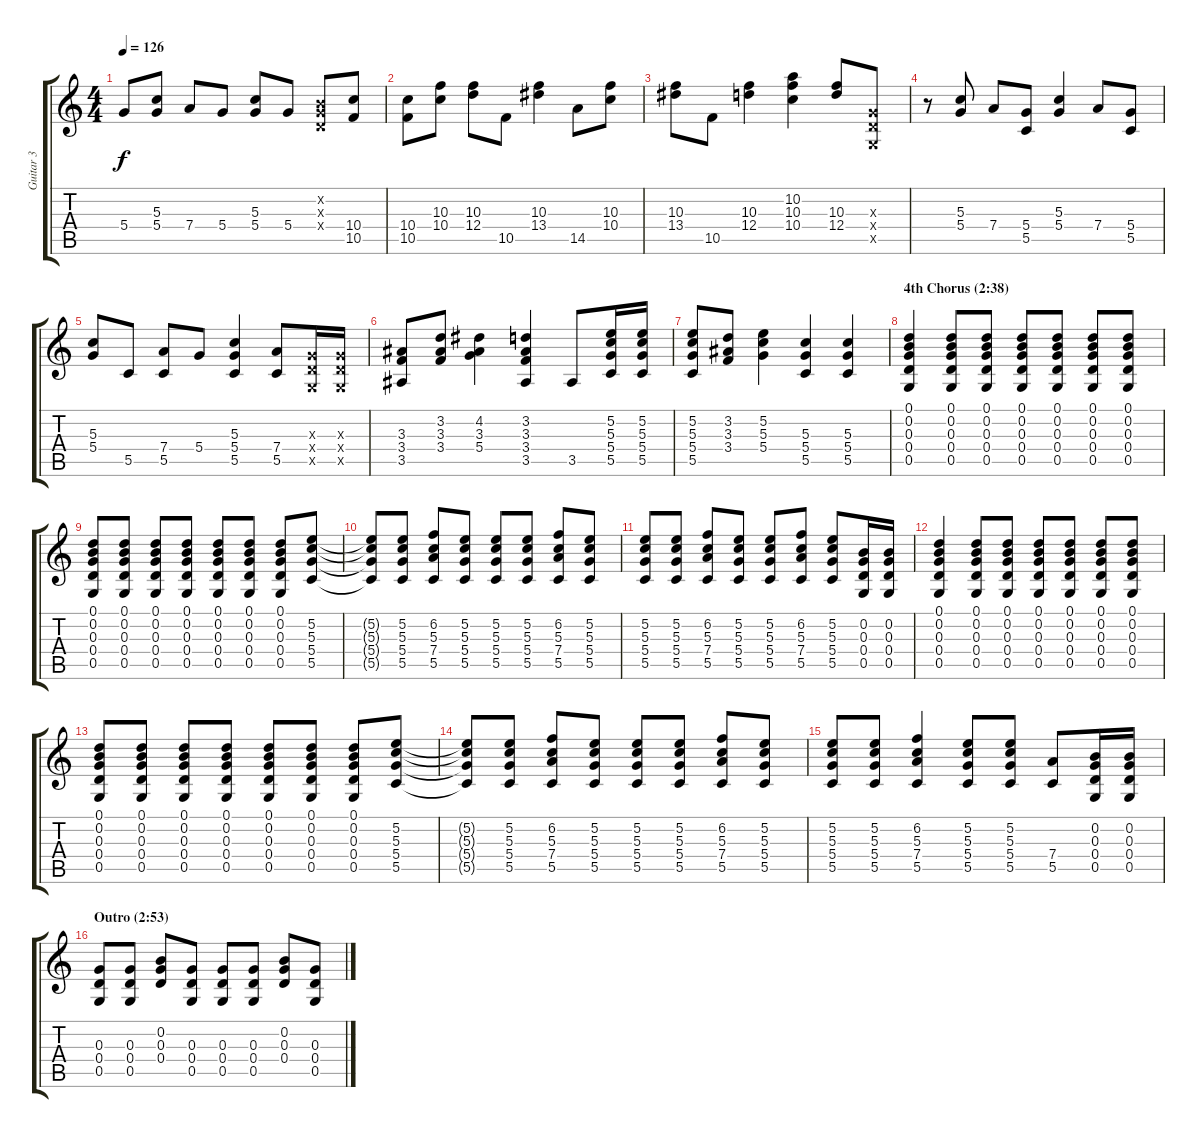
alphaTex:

\track ("Guitar 3" "Guitar 3") {instrument acousticguitarsteel}
\staff {score tabs}
\tuning (D4 B3 G3 D3 G2 D2) {hide}
\ts (4 4)
\tempo 126
\clef g2
\ks c
5.4.8{dy f} (5.3 5.4).8 7.4.8 5.4.8 (5.3 5.4).8 5.4.8 (0.2{x} 0.3{x} 0.4{x}).8 (10.4 10.5).8 |
(10.4 10.5).8 (10.3 10.4).8 (10.3 12.4).8 10.5.8 (10.3 13.4).4 14.5.8 (10.3 10.4).8 |
(10.3 13.4).8 10.5.8 (10.3 12.4).4 (10.2 10.3 10.4).4 (10.3 12.4).8 (0.3{x} 0.4{x} 0.5{x}).8 |
r.8 (5.3 5.4).8 7.4.8 (5.4 5.5).8 (5.3 5.4).4 7.4.8 (5.4 5.5).8 |
(5.3 5.4).8 5.5.8 (7.4 5.5).8 5.4.8 (5.3 5.4 5.5).4 (7.4 5.5).8 (0.3{x} 0.4{x} 0.5{x}).16 (0.3{x} 0.4{x} 0.5{x}).16 |
(3.3 3.4 3.5).8 (3.2 3.3 3.4).8 (4.2 3.3 5.4).4 (3.2 3.3 3.4 3.5).4 3.5.8 (5.2 5.3 5.4 5.5).16 (5.2 5.3 5.4 5.5).16 |
(5.2 5.3 5.4 5.5).8 (3.2 3.3 3.4).8 (5.2 5.3 5.4).4 (5.3 5.4 5.5).4 (5.3 5.4 5.5).4 |
\section ("" "4th Chorus (2:38)")
(0.1 0.2 0.3 0.4 0.5).4 (0.1 0.2 0.3 0.4 0.5).8 (0.1 0.2 0.3 0.4 0.5).8 (0.1 0.2 0.3 0.4 0.5).8 (0.1 0.2 0.3 0.4 0.5).8 (0.1 0.2 0.3 0.4 0.5).8 (0.1 0.2 0.3 0.4 0.5).8 |
(0.1 0.2 0.3 0.4 0.5).8 (0.1 0.2 0.3 0.4 0.5).8 (0.1 0.2 0.3 0.4 0.5).8 (0.1 0.2 0.3 0.4 0.5).8 (0.1 0.2 0.3 0.4 0.5).8 (0.1 0.2 0.3 0.4 0.5).8 (0.1 0.2 0.3 0.4 0.5).8 (5.2 5.3 5.4 5.5).8 |
(5.2{t} 5.3{t} 5.4{t} 5.5{t}).8 (5.2 5.3 5.4 5.5).8 (6.2 5.3 7.4 5.5).8 (5.2 5.3 5.4 5.5).8 (5.2 5.3 5.4 5.5).8 (5.2 5.3 5.4 5.5).8 (6.2 5.3 7.4 5.5).8 (5.2 5.3 5.4 5.5).8 |
(5.2 5.3 5.4 5.5).8 (5.2 5.3 5.4 5.5).8 (6.2 5.3 7.4 5.5).8 (5.2 5.3 5.4 5.5).8 (5.2 5.3 5.4 5.5).8 (6.2 5.3 7.4 5.5).8 (5.2 5.3 5.4 5.5).8 (0.2 0.3 0.4 0.5).16 (0.2 0.3 0.4 0.5).16 |
(0.1 0.2 0.3 0.4 0.5).4 (0.1 0.2 0.3 0.4 0.5).8 (0.1 0.2 0.3 0.4 0.5).8 (0.1 0.2 0.3 0.4 0.5).8 (0.1 0.2 0.3 0.4 0.5).8 (0.1 0.2 0.3 0.4 0.5).8 (0.1 0.2 0.3 0.4 0.5).8 |
(0.1 0.2 0.3 0.4 0.5).8 (0.1 0.2 0.3 0.4 0.5).8 (0.1 0.2 0.3 0.4 0.5).8 (0.1 0.2 0.3 0.4 0.5).8 (0.1 0.2 0.3 0.4 0.5).8 (0.1 0.2 0.3 0.4 0.5).8 (0.1 0.2 0.3 0.4 0.5).8 (5.2 5.3 5.4 5.5).8 |
(5.2{t} 5.3{t} 5.4{t} 5.5{t}).8 (5.2 5.3 5.4 5.5).8 (6.2 5.3 7.4 5.5).8 (5.2 5.3 5.4 5.5).8 (5.2 5.3 5.4 5.5).8 (5.2 5.3 5.4 5.5).8 (6.2 5.3 7.4 5.5).8 (5.2 5.3 5.4 5.5).8 |
(5.2 5.3 5.4 5.5).8 (5.2 5.3 5.4 5.5).8 (6.2 5.3 7.4 5.5).4 (5.2 5.3 5.4 5.5).8 (5.2 5.3 5.4 5.5).8 (7.4 5.5).8 (0.2 0.3 0.4 0.5).16 (0.2 0.3 0.4 0.5).16 |
\section ("" "Outro (2:53)")
(0.3 0.4 0.5).8 (0.3 0.4 0.5).8 (0.2 0.3 0.4).8 (0.3 0.4 0.5).8 (0.3 0.4 0.5).8 (0.3 0.4 0.5).8 (0.2 0.3 0.4).8 (0.3 0.4 0.5).8
